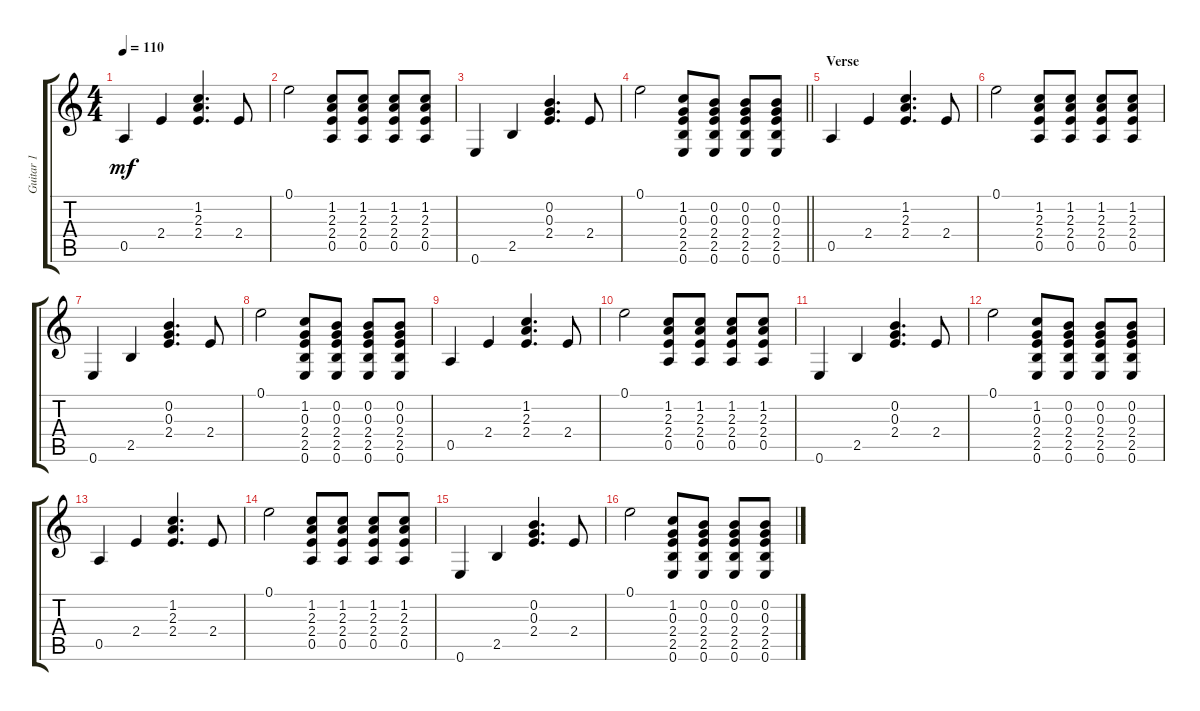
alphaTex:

\track ("Guitar 1" "Guitar 1") {instrument electricguitarclean}
\staff {score tabs}
\tuning (E4 B3 G3 D3 A2 E2) {hide}
\ts (4 4)
\tempo 110
\clef g2
\ks c
0.5.4{dy mf} 2.4.4 (1.2 2.3 2.4).4{d} 2.4.8 |
0.1.2 (1.2 2.3 2.4 0.5).8 (1.2 2.3 2.4 0.5).8 (1.2 2.3 2.4 0.5).8 (1.2 2.3 2.4 0.5).8 |
0.6.4 2.5.4 (0.2 0.3 2.4).4{d} 2.4.8 |
\barLineRight lightlight
0.1.2 (1.2 0.3 2.4 2.5 0.6).8 (0.2 0.3 2.4 2.5 0.6).8 (0.2 0.3 2.4 2.5 0.6).8 (0.2 0.3 2.4 2.5 0.6).8 |
\section ("" "Verse")
0.5.4 2.4.4 (1.2 2.3 2.4).4{d} 2.4.8 |
0.1.2 (1.2 2.3 2.4 0.5).8 (1.2 2.3 2.4 0.5).8 (1.2 2.3 2.4 0.5).8 (1.2 2.3 2.4 0.5).8 |
0.6.4 2.5.4 (0.2 0.3 2.4).4{d} 2.4.8 |
0.1.2 (1.2 0.3 2.4 2.5 0.6).8 (0.2 0.3 2.4 2.5 0.6).8 (0.2 0.3 2.4 2.5 0.6).8 (0.2 0.3 2.4 2.5 0.6).8 |
0.5.4 2.4.4 (1.2 2.3 2.4).4{d} 2.4.8 |
0.1.2 (1.2 2.3 2.4 0.5).8 (1.2 2.3 2.4 0.5).8 (1.2 2.3 2.4 0.5).8 (1.2 2.3 2.4 0.5).8 |
0.6.4 2.5.4 (0.2 0.3 2.4).4{d} 2.4.8 |
0.1.2 (1.2 0.3 2.4 2.5 0.6).8 (0.2 0.3 2.4 2.5 0.6).8 (0.2 0.3 2.4 2.5 0.6).8 (0.2 0.3 2.4 2.5 0.6).8 |
0.5.4 2.4.4 (1.2 2.3 2.4).4{d} 2.4.8 |
0.1.2 (1.2 2.3 2.4 0.5).8 (1.2 2.3 2.4 0.5).8 (1.2 2.3 2.4 0.5).8 (1.2 2.3 2.4 0.5).8 |
0.6.4 2.5.4 (0.2 0.3 2.4).4{d} 2.4.8 |
0.1.2 (1.2 0.3 2.4 2.5 0.6).8 (0.2 0.3 2.4 2.5 0.6).8 (0.2 0.3 2.4 2.5 0.6).8 (0.2 0.3 2.4 2.5 0.6).8
